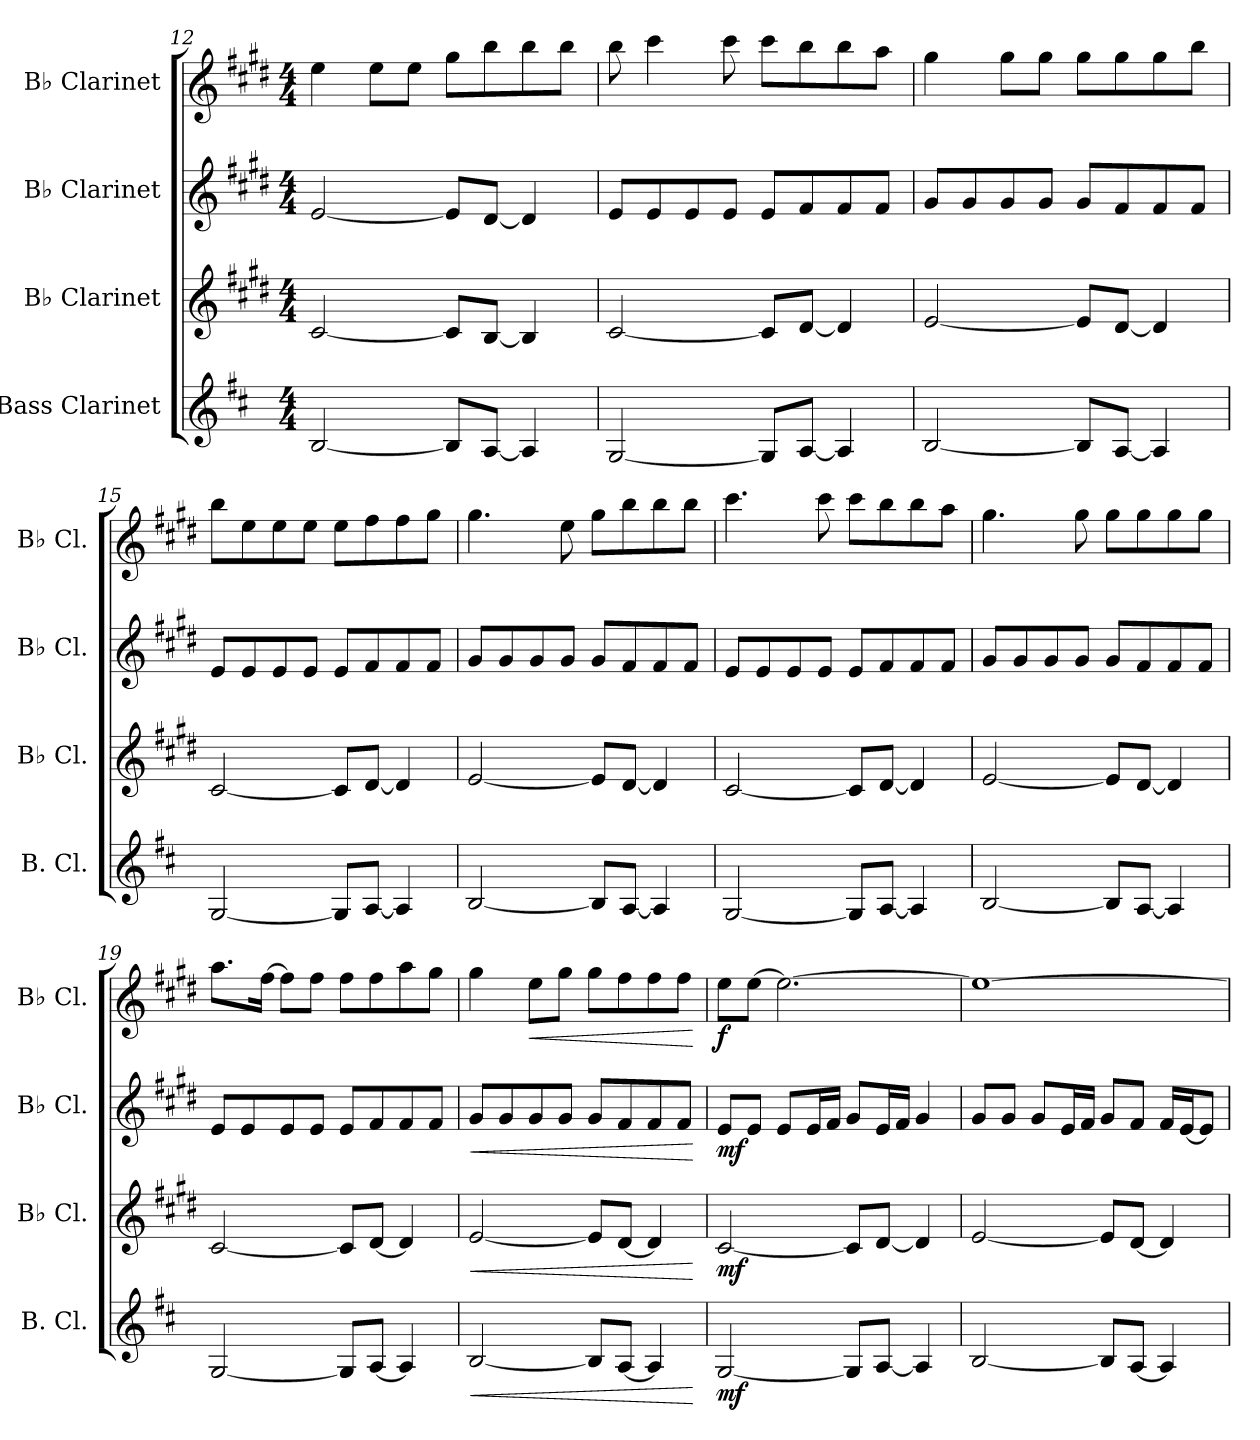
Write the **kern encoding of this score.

**kern	**dynam	**kern	**dynam	**kern	**dynam	**kern	**dynam
*part4	*part4	*part3	*part3	*part2	*part2	*part1	*part1
*staff4	*staff4	*staff3	*staff3	*staff2	*staff2	*staff1	*staff1
*I"Bass Clarinet	*	*I"B♭ Clarinet	*	*I"B♭ Clarinet	*	*I"B♭ Clarinet	*
*I'B. Cl.	*	*I'B♭ Cl.	*	*I'B♭ Cl.	*	*I'B♭ Cl.	*
*clefG2	*	*clefG2	*	*clefG2	*	*clefG2	*
*ITrd8c14	*	*ITrd1c2	*	*ITrd1c2	*	*ITrd1c2	*
*k[f#c#]	*	*k[f#c#]	*	*k[f#c#]	*	*k[f#c#]	*
*M4/4	*	*M4/4	*	*M4/4	*	*M4/4	*
=12	=12	=12	=12	=12	=12	=12	=12
[2BB/	.	[2B/	.	[2d/	.	4dd\	.
.	.	.	.	.	.	8dd\L	.
.	.	.	.	.	.	8dd\J	.
8BB/L]	.	8B/L]	.	8d/L]	.	8ff#\L	.
[8AA/J	.	[8A/J	.	[8c#/J	.	8aa\	.
4AA/]	.	4A/]	.	4c#/]	.	8aa\	.
.	.	.	.	.	.	8aa\J	.
=13	=13	=13	=13	=13	=13	=13	=13
[2GG/	.	[2B/	.	8d/L	.	8aa\	.
.	.	.	.	8d/	.	4bb\	.
.	.	.	.	8d/	.	.	.
.	.	.	.	8d/J	.	8bb\	.
8GG/L]	.	8B/L]	.	8d/L	.	8bb\L	.
[8AA/J	.	[8c#/J	.	8e/	.	8aa\	.
4AA/]	.	4c#/]	.	8e/	.	8aa\	.
.	.	.	.	8e/J	.	8gg\J	.
=14	=14	=14	=14	=14	=14	=14	=14
[2BB/	.	[2d/	.	8f#/L	.	4ff#\	.
.	.	.	.	8f#/	.	.	.
.	.	.	.	8f#/	.	8ff#\L	.
.	.	.	.	8f#/J	.	8ff#\J	.
8BB/L]	.	8d/L]	.	8f#/L	.	8ff#\L	.
[8AA/J	.	[8c#/J	.	8e/	.	8ff#\	.
4AA/]	.	4c#/]	.	8e/	.	8ff#\	.
.	.	.	.	8e/J	.	8aa\J	.
!!LO:LB:g=z
=15	=15	=15	=15	=15	=15	=15	=15
[2GG/	.	[2B/	.	8d/L	.	8aa\L	.
.	.	.	.	8d/	.	8dd\	.
.	.	.	.	8d/	.	8dd\	.
.	.	.	.	8d/J	.	8dd\J	.
8GG/L]	.	8B/L]	.	8d/L	.	8dd\L	.
[8AA/J	.	[8c#/J	.	8e/	.	8ee\	.
4AA/]	.	4c#/]	.	8e/	.	8ee\	.
.	.	.	.	8e/J	.	8ff#\J	.
=16	=16	=16	=16	=16	=16	=16	=16
[2BB/	.	[2d/	.	8f#/L	.	4.ff#\	.
.	.	.	.	8f#/	.	.	.
.	.	.	.	8f#/	.	.	.
.	.	.	.	8f#/J	.	8dd\	.
8BB/L]	.	8d/L]	.	8f#/L	.	8ff#\L	.
[8AA/J	.	[8c#/J	.	8e/	.	8aa\	.
4AA/]	.	4c#/]	.	8e/	.	8aa\	.
.	.	.	.	8e/J	.	8aa\J	.
=17	=17	=17	=17	=17	=17	=17	=17
[2GG/	.	[2B/	.	8d/L	.	4.bb\	.
.	.	.	.	8d/	.	.	.
.	.	.	.	8d/	.	.	.
.	.	.	.	8d/J	.	8bb\	.
8GG/L]	.	8B/L]	.	8d/L	.	8bb\L	.
[8AA/J	.	[8c#/J	.	8e/	.	8aa\	.
4AA/]	.	4c#/]	.	8e/	.	8aa\	.
.	.	.	.	8e/J	.	8gg\J	.
=18	=18	=18	=18	=18	=18	=18	=18
[2BB/	.	[2d/	.	8f#/L	.	4.ff#\	.
.	.	.	.	8f#/	.	.	.
.	.	.	.	8f#/	.	.	.
.	.	.	.	8f#/J	.	8ff#\	.
8BB/L]	.	8d/L]	.	8f#/L	.	8ff#\L	.
[8AA/J	.	[8c#/J	.	8e/	.	8ff#\	.
4AA/]	.	4c#/]	.	8e/	.	8ff#\	.
.	.	.	.	8e/J	.	8ff#\J	.
!!LO:LB:g=z
=19	=19	=19	=19	=19	=19	=19	=19
[2GG/	.	[2B/	.	8d/L	.	8.gg\L	.
.	.	.	.	8d/	.	.	.
.	.	.	.	.	.	[16ee\Jk	.
.	.	.	.	8d/	.	8ee\L]	.
.	.	.	.	8d/J	.	8ee\J	.
8GG/L]	.	8B/L]	.	8d/L	.	8ee\L	.
[8AA/J	.	[8c#/J	.	8e/	.	8ee\	.
4AA/]	.	4c#/]	.	8e/	.	8gg\	.
.	.	.	.	8e/J	.	8ff#\J	.
=20	=20	=20	=20	=20	=20	=20	=20
!	!LO:HP:b	!	!LO:HP:b	!	!LO:HP:b	!	!
[2BB/	<	[2d/	<	8f#/L	<	4ff#\	.
.	.	.	.	8f#/	.	.	.
!	!	!	!	!	!	!	!LO:HP:b
.	.	.	.	8f#/	.	8dd\L	<
.	.	.	.	8f#/J	.	8ff#\J	.
8BB/L]	.	8d/L]	.	8f#/L	.	8ff#\L	.
[8AA/J	.	[8c#/J	.	8e/	.	8ee\	.
4AA/]	.	4c#/]	.	8e/	.	8ee\	.
.	.	.	.	8e/J	.	8ee\J	.
.	[	.	[	.	[	.	[
=21	=21	=21	=21	=21	=21	=21	=21
!	!LO:DY:b	!	!LO:DY:b	!	!LO:DY:b	!	!LO:DY:b
[2GG/	mf	[2B/	mf	8d/L	mf	8dd\L	f
.	.	.	.	8d/J	.	[8dd\J	.
.	.	.	.	8d/L	.	2.dd\_	.
.	.	.	.	16d/L	.	.	.
.	.	.	.	16e/JJ	.	.	.
8GG/L]	.	8B/L]	.	8f#/L	.	.	.
[8AA/J	.	[8c#/J	.	16d/L	.	.	.
.	.	.	.	16e/JJ	.	.	.
4AA/]	.	4c#/]	.	4f#/	.	.	.
=22	=22	=22	=22	=22	=22	=22	=22
[2BB/	.	[2d/	.	8f#/L	.	1dd_	.
.	.	.	.	8f#/J	.	.	.
.	.	.	.	8f#/L	.	.	.
.	.	.	.	16d/L	.	.	.
.	.	.	.	16e/JJ	.	.	.
8BB/L]	.	8d/L]	.	8f#/L	.	.	.
[8AA/J	.	[8c#/J	.	8e/J	.	.	.
4AA/]	.	4c#/]	.	16e/LL	.	.	.
.	.	.	.	[16d/J	.	.	.
.	.	.	.	8d/J]	.	.	.
=	=	=	=	=	=	=	=
*-	*-	*-	*-	*-	*-	*-	*-
